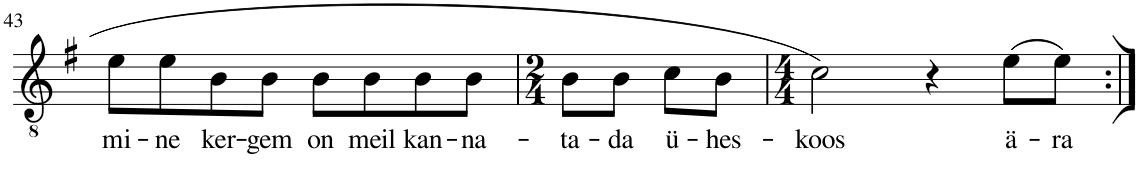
**kern	**text
*part1	*part1
*staff1	*staff1
*I"Guitar	*
*I'Guit.	*
!!LO:PB:g=z
*clefGv2	*
*k[f#]	*
*M4/4	*
=43	=43
!	!LO:LY:b
8e\L	mi-
!	!LO:LY:b
8e\	-ne
!	!LO:LY:b
8B\	ker-
!	!LO:LY:b
8B\J	-gem
!	!LO:LY:b
8B\L	on
!	!LO:LY:b
8B\	meil
!	!LO:LY:b
8B\	kan-
!	!LO:LY:b
8B\J	-na-
=44	=44
*M2/4	*
!	!LO:LY:b
8B\L	-ta-
!	!LO:LY:b
8B\J	-da
!	!LO:LY:b
8c\L	ü-
!	!LO:LY:b
8B\J	-hes-
=45	=45
*M4/4	*
!	!LO:LY:b
2c\	-koos
4r	.
!	!LO:LY:b
(8e\L	ä-
!	!LO:LY:b
8e\J)	-ra
=:|!	=:|!
*-	*-
